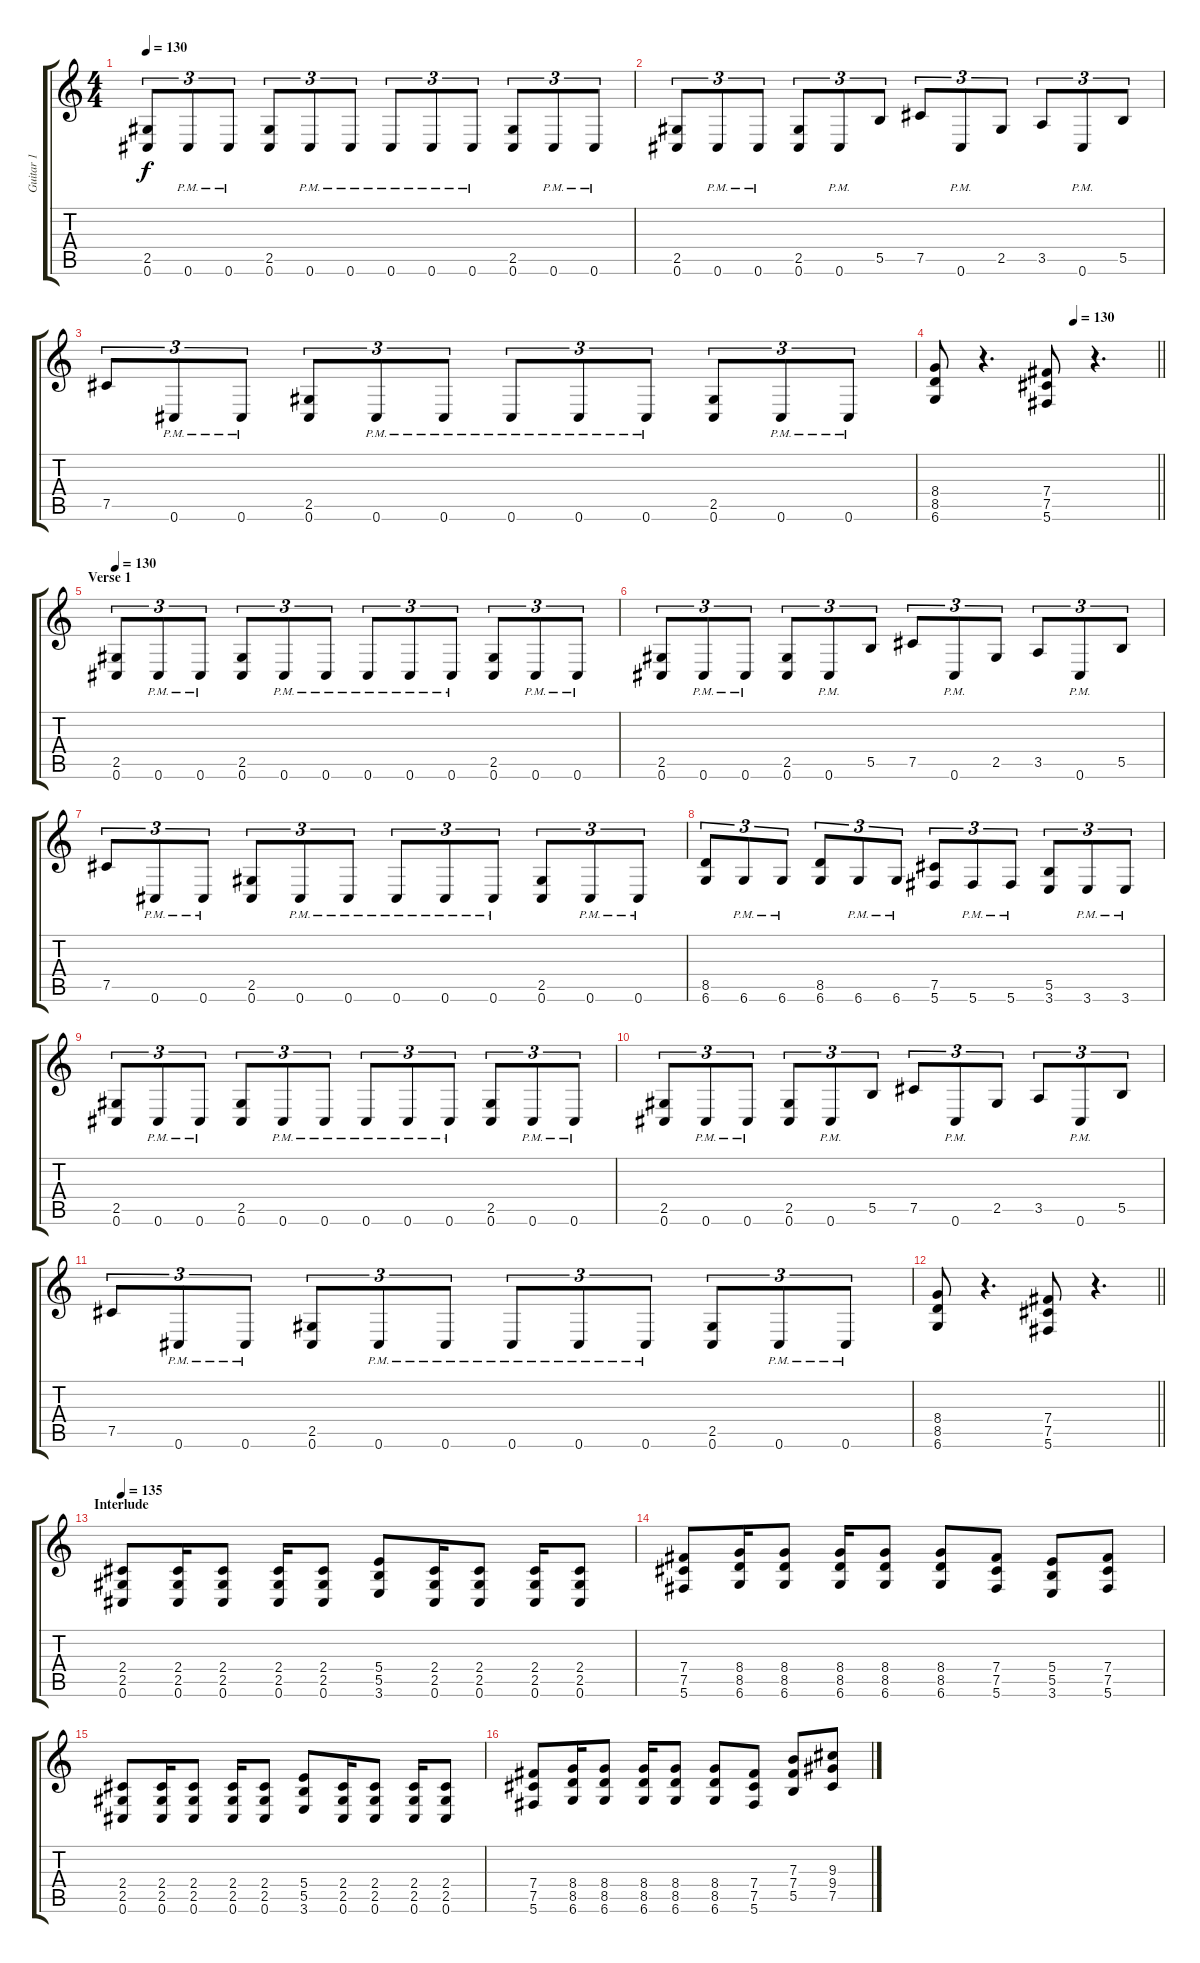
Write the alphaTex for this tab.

\track ("Guitar 1" "Guitar 1") {instrument overdrivenguitar}
\staff {score tabs}
\tuning (Db4 Ab3 E3 B2 Gb2 Db2) {hide}
\ts (4 4)
\tempo 130
\clef g2
\ks c
(2.5 0.6).8{tu (3 2) dy f} 0.6{pm}.8{tu (3 2)} 0.6{pm}.8{tu (3 2)} (2.5 0.6).8{tu (3 2)} 0.6{pm}.8{tu (3 2)} 0.6{pm}.8{tu (3 2)} 0.6{pm}.8{tu (3 2)} 0.6{pm}.8{tu (3 2)} 0.6{pm}.8{tu (3 2)} (2.5 0.6).8{tu (3 2)} 0.6{pm}.8{tu (3 2)} 0.6{pm}.8{tu (3 2)} |
(2.5 0.6).8{tu (3 2)} 0.6{pm}.8{tu (3 2)} 0.6{pm}.8{tu (3 2)} (2.5 0.6).8{tu (3 2)} 0.6{pm}.8{tu (3 2)} 5.5.8{tu (3 2)} 7.5.8{tu (3 2)} 0.6{pm}.8{tu (3 2)} 2.5.8{tu (3 2)} 3.5.8{tu (3 2)} 0.6{pm}.8{tu (3 2)} 5.5.8{tu (3 2)} |
7.5.8{tu (3 2)} 0.6{pm}.8{tu (3 2)} 0.6{pm}.8{tu (3 2)} (2.5 0.6).8{tu (3 2)} 0.6{pm}.8{tu (3 2)} 0.6{pm}.8{tu (3 2)} 0.6{pm}.8{tu (3 2)} 0.6{pm}.8{tu (3 2)} 0.6{pm}.8{tu (3 2)} (2.5 0.6).8{tu (3 2)} 0.6{pm}.8{tu (3 2)} 0.6{pm}.8{tu (3 2)} |
\tempo (130 0.625)
\barLineRight lightlight
(8.4 8.5 6.6).8 r.4{d} (7.4 7.5 5.6).8 r.4{d} |
\section ("" "Verse 1")
\tempo 130
(2.5 0.6).8{tu (3 2)} 0.6{pm}.8{tu (3 2)} 0.6{pm}.8{tu (3 2)} (2.5 0.6).8{tu (3 2)} 0.6{pm}.8{tu (3 2)} 0.6{pm}.8{tu (3 2)} 0.6{pm}.8{tu (3 2)} 0.6{pm}.8{tu (3 2)} 0.6{pm}.8{tu (3 2)} (2.5 0.6).8{tu (3 2)} 0.6{pm}.8{tu (3 2)} 0.6{pm}.8{tu (3 2)} |
(2.5 0.6).8{tu (3 2)} 0.6{pm}.8{tu (3 2)} 0.6{pm}.8{tu (3 2)} (2.5 0.6).8{tu (3 2)} 0.6{pm}.8{tu (3 2)} 5.5.8{tu (3 2)} 7.5.8{tu (3 2)} 0.6{pm}.8{tu (3 2)} 2.5.8{tu (3 2)} 3.5.8{tu (3 2)} 0.6{pm}.8{tu (3 2)} 5.5.8{tu (3 2)} |
7.5.8{tu (3 2)} 0.6{pm}.8{tu (3 2)} 0.6{pm}.8{tu (3 2)} (2.5 0.6).8{tu (3 2)} 0.6{pm}.8{tu (3 2)} 0.6{pm}.8{tu (3 2)} 0.6{pm}.8{tu (3 2)} 0.6{pm}.8{tu (3 2)} 0.6{pm}.8{tu (3 2)} (2.5 0.6).8{tu (3 2)} 0.6{pm}.8{tu (3 2)} 0.6{pm}.8{tu (3 2)} |
(8.5 6.6).8{tu (3 2)} 6.6{pm}.8{tu (3 2)} 6.6{pm}.8{tu (3 2)} (8.5 6.6).8{tu (3 2)} 6.6{pm}.8{tu (3 2)} 6.6{pm}.8{tu (3 2)} (7.5 5.6).8{tu (3 2)} 5.6{pm}.8{tu (3 2)} 5.6{pm}.8{tu (3 2)} (5.5 3.6).8{tu (3 2)} 3.6{pm}.8{tu (3 2)} 3.6{pm}.8{tu (3 2)} |
(2.5 0.6).8{tu (3 2)} 0.6{pm}.8{tu (3 2)} 0.6{pm}.8{tu (3 2)} (2.5 0.6).8{tu (3 2)} 0.6{pm}.8{tu (3 2)} 0.6{pm}.8{tu (3 2)} 0.6{pm}.8{tu (3 2)} 0.6{pm}.8{tu (3 2)} 0.6{pm}.8{tu (3 2)} (2.5 0.6).8{tu (3 2)} 0.6{pm}.8{tu (3 2)} 0.6{pm}.8{tu (3 2)} |
(2.5 0.6).8{tu (3 2)} 0.6{pm}.8{tu (3 2)} 0.6{pm}.8{tu (3 2)} (2.5 0.6).8{tu (3 2)} 0.6{pm}.8{tu (3 2)} 5.5.8{tu (3 2)} 7.5.8{tu (3 2)} 0.6{pm}.8{tu (3 2)} 2.5.8{tu (3 2)} 3.5.8{tu (3 2)} 0.6{pm}.8{tu (3 2)} 5.5.8{tu (3 2)} |
7.5.8{tu (3 2)} 0.6{pm}.8{tu (3 2)} 0.6{pm}.8{tu (3 2)} (2.5 0.6).8{tu (3 2)} 0.6{pm}.8{tu (3 2)} 0.6{pm}.8{tu (3 2)} 0.6{pm}.8{tu (3 2)} 0.6{pm}.8{tu (3 2)} 0.6{pm}.8{tu (3 2)} (2.5 0.6).8{tu (3 2)} 0.6{pm}.8{tu (3 2)} 0.6{pm}.8{tu (3 2)} |
\barLineRight lightlight
(8.4 8.5 6.6).8 r.4{d} (7.4 7.5 5.6).8 r.4{d} |
\section ("" "Interlude")
\tempo 135
(2.4 2.5 0.6).8 (2.4 2.5 0.6).16 (2.4 2.5 0.6).8 (2.4 2.5 0.6).16 (2.4 2.5 0.6).8 (5.4 5.5 3.6).8 (2.4 2.5 0.6).16 (2.4 2.5 0.6).8 (2.4 2.5 0.6).16 (2.4 2.5 0.6).8 |
(7.4 7.5 5.6).8 (8.4 8.5 6.6).16 (8.4 8.5 6.6).8 (8.4 8.5 6.6).16 (8.4 8.5 6.6).8 (8.4 8.5 6.6).8 (7.4 7.5 5.6).8 (5.4 5.5 3.6).8 (7.4 7.5 5.6).8 |
(2.4 2.5 0.6).8 (2.4 2.5 0.6).16 (2.4 2.5 0.6).8 (2.4 2.5 0.6).16 (2.4 2.5 0.6).8 (5.4 5.5 3.6).8 (2.4 2.5 0.6).16 (2.4 2.5 0.6).8 (2.4 2.5 0.6).16 (2.4 2.5 0.6).8 |
(7.4 7.5 5.6).8 (8.4 8.5 6.6).16 (8.4 8.5 6.6).8 (8.4 8.5 6.6).16 (8.4 8.5 6.6).8 (8.4 8.5 6.6).8 (7.4 7.5 5.6).8 (7.3 7.4 5.5).8 (9.3 9.4 7.5).8
